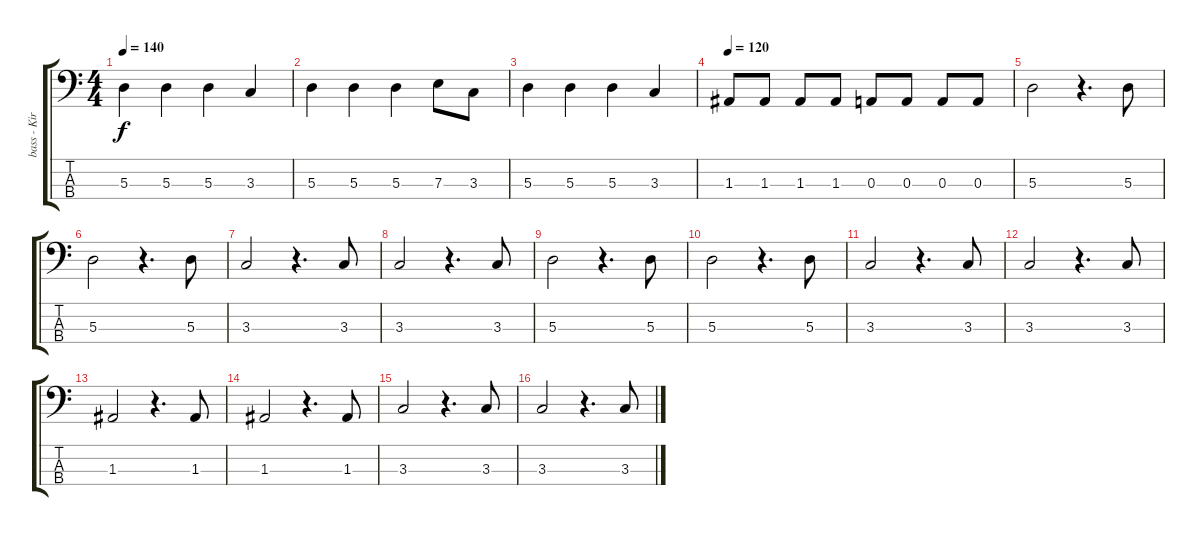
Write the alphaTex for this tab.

\track ("bass - Kiril" "bass - Kir") {instrument electricbasspick}
\staff {score tabs}
\tuning (G2 D2 A1 E1) {hide}
\ts (4 4)
\tempo 140
\clef f4
\ks c
5.3.4{dy f} 5.3.4 5.3.4 3.3.4 |
5.3.4 5.3.4 5.3.4 7.3.8 3.3.8 |
5.3.4 5.3.4 5.3.4 3.3.4 |
\tempo 120
1.3.8 1.3.8 1.3.8 1.3.8 0.3.8 0.3.8 0.3.8 0.3.8 |
5.3.2 r.4{d} 5.3.8 |
5.3.2 r.4{d} 5.3.8 |
3.3.2 r.4{d} 3.3.8 |
3.3.2 r.4{d} 3.3.8 |
5.3.2 r.4{d} 5.3.8 |
5.3.2 r.4{d} 5.3.8 |
3.3.2 r.4{d} 3.3.8 |
3.3.2 r.4{d} 3.3.8 |
1.3.2 r.4{d} 1.3.8 |
1.3.2 r.4{d} 1.3.8 |
3.3.2 r.4{d} 3.3.8 |
3.3.2 r.4{d} 3.3.8
